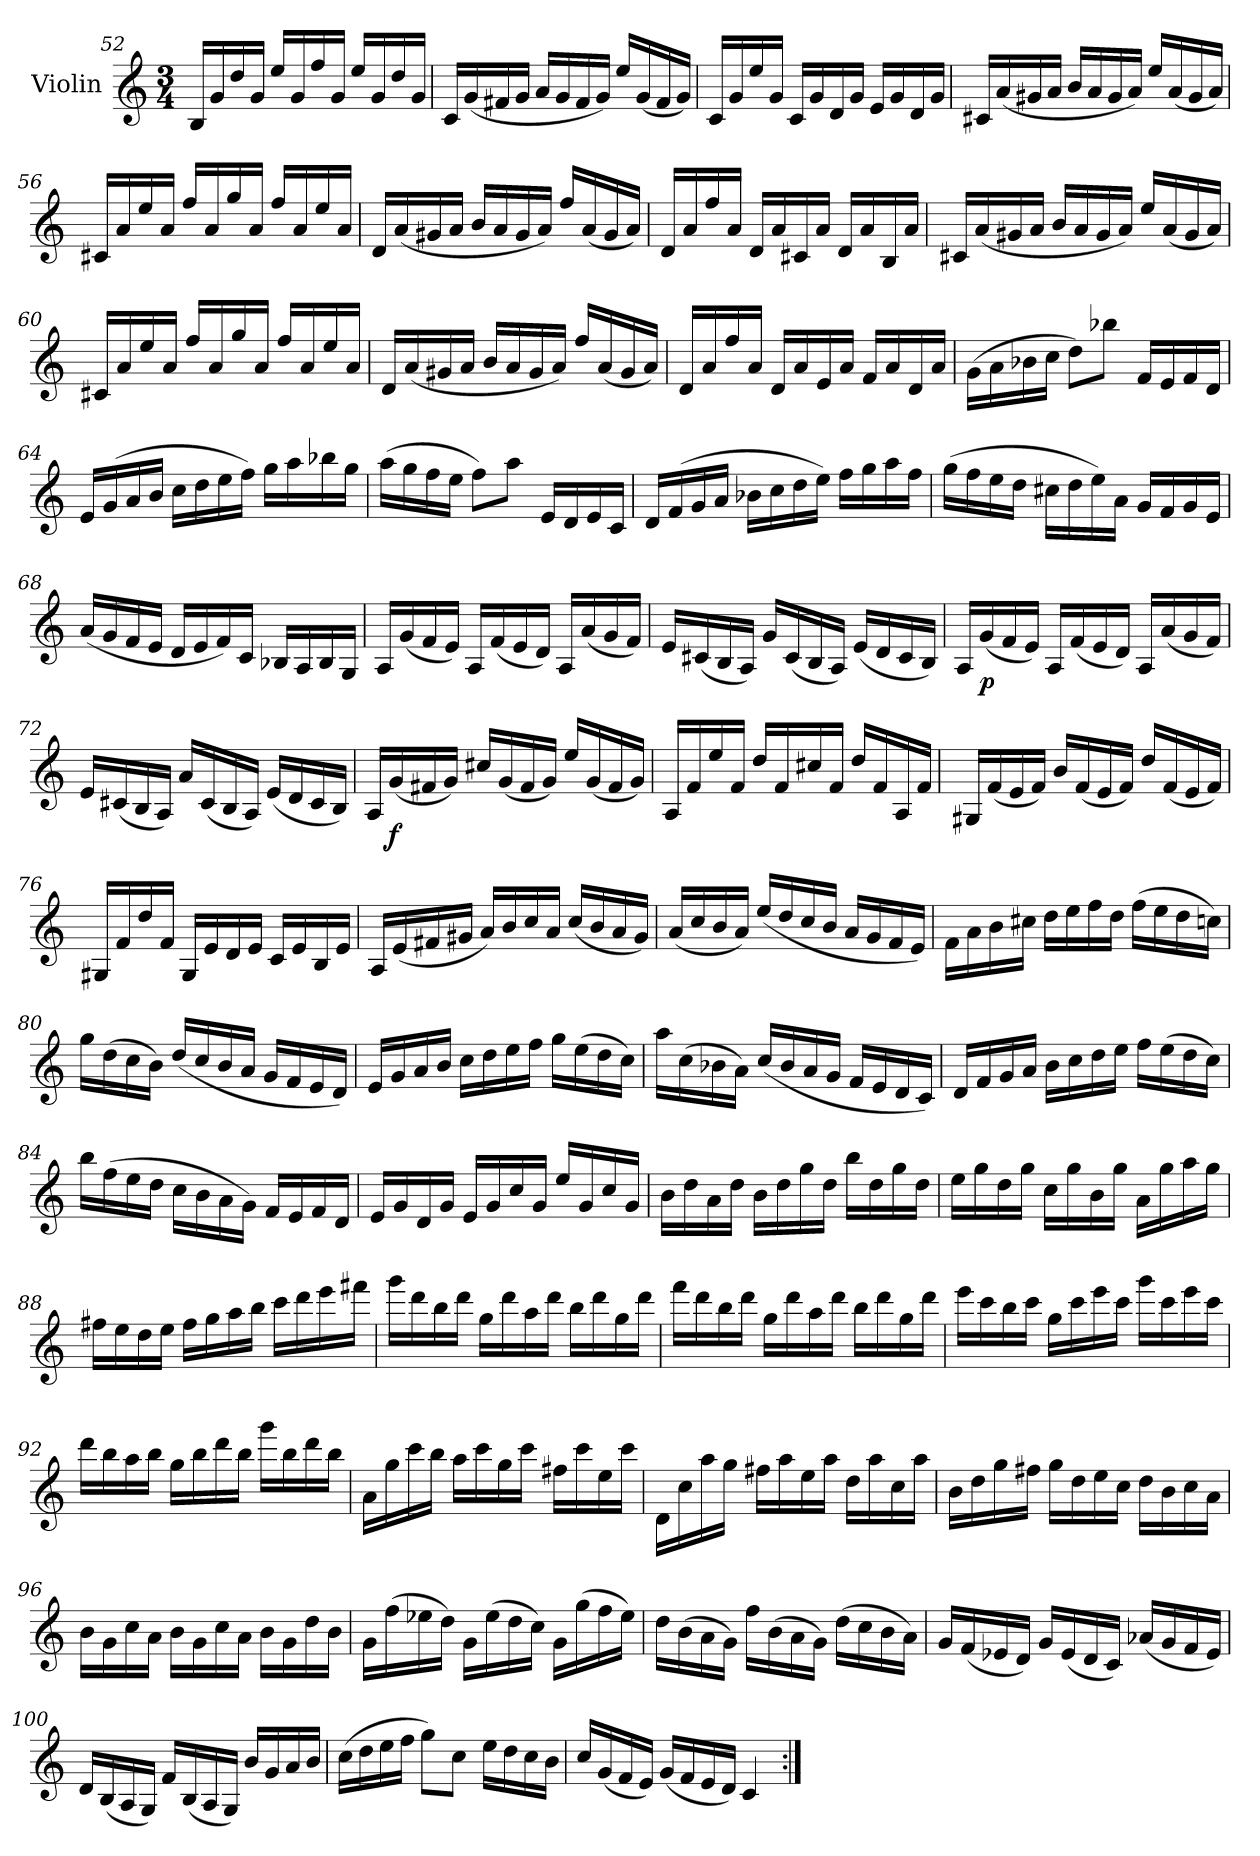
**kern	**dynam
*part1	*part1
*staff1	*staff1
*I"Violin	*
*I'Vln	*
*clefG2	*
*k[]	*
*M3/4	*
=52	=52
16B/LL	.
16g/	.
16dd/	.
16g/JJ	.
16ee/LL	.
16g/	.
16ff/	.
16g/JJ	.
16ee/LL	.
16g/	.
16dd/	.
16g/JJ	.
=53	=53
16c/LL	.
(16g/	.
16f#X/	.
16g/JJ	.
16a/LL	.
16g/	.
16f#/	.
16g/JJ)	.
16ee/LL	.
(16g/	.
16f#/	.
16g/JJ)	.
=54	=54
16c/LL	.
16g/	.
16ee/	.
16g/JJ	.
16c/LL	.
16g/	.
16d/	.
16g/JJ	.
16e/LL	.
16g/	.
16d/	.
16g/JJ	.
=55	=55
16c#X/LL	.
(16a/	.
16g#X/	.
16a/JJ	.
16b/LL	.
16a/	.
16g#/	.
16a/JJ)	.
16ee/LL	.
(16a/	.
16g#/	.
16a/JJ)	.
=56	=56
16c#X/LL	.
16a/	.
16ee/	.
16a/JJ	.
16ff/LL	.
16a/	.
16gg/	.
16a/JJ	.
16ff/LL	.
16a/	.
16ee/	.
16a/JJ	.
=57	=57
16d/LL	.
(16a/	.
16g#X/	.
16a/JJ	.
16b/LL	.
16a/	.
16g#/	.
16a/JJ)	.
16ff/LL	.
(16a/	.
16g#/	.
16a/JJ)	.
=58	=58
16d/LL	.
16a/	.
16ff/	.
16a/JJ	.
16d/LL	.
16a/	.
16c#X/	.
16a/JJ	.
16d/LL	.
16a/	.
16B/	.
16a/JJ	.
=59	=59
16c#X/LL	.
(16a/	.
16g#X/	.
16a/JJ	.
16b/LL	.
16a/	.
16g#/	.
16a/JJ)	.
16ee/LL	.
(16a/	.
16g#/	.
16a/JJ)	.
=60	=60
16c#X/LL	.
16a/	.
16ee/	.
16a/JJ	.
16ff/LL	.
16a/	.
16gg/	.
16a/JJ	.
16ff/LL	.
16a/	.
16ee/	.
16a/JJ	.
=61	=61
16d/LL	.
(16a/	.
16g#X/	.
16a/JJ	.
16b/LL	.
16a/	.
16g#/	.
16a/JJ)	.
16ff/LL	.
(16a/	.
16g#/	.
16a/JJ)	.
=62	=62
16d/LL	.
16a/	.
16ff/	.
16a/JJ	.
16d/LL	.
16a/	.
16e/	.
16a/JJ	.
16f/LL	.
16a/	.
16d/	.
16a/JJ	.
=63	=63
(16g\LL	.
16a\	.
16b-X\	.
16cc\JJ	.
8dd\L)	.
8bb-X\J	.
16f/LL	.
16e/	.
16f/	.
16d/JJ	.
=64	=64
16e/LL	.
(16g/	.
16a/	.
16b/JJ	.
16cc\LL	.
16dd\	.
16ee\	.
16ff\JJ)	.
16gg\LL	.
16aa\	.
16bb-X\	.
16gg\JJ	.
=65	=65
(16aa\LL	.
16gg\	.
16ff\	.
16ee\JJ	.
8ff\L)	.
8aa\J	.
16e/LL	.
16d/	.
16e/	.
16c/JJ	.
=66	=66
16d/LL	.
(16f/	.
16g/	.
16a/JJ	.
16b-X\LL	.
16cc\	.
16dd\	.
16ee\JJ)	.
16ff\LL	.
16gg\	.
16aa\	.
16ff\JJ	.
=67	=67
(16gg\LL	.
16ff\	.
16ee\	.
16dd\JJ	.
16cc#X\LL	.
16dd\	.
16ee\)	.
16a\JJ	.
16g/LL	.
16f/	.
16g/	.
16e/JJ	.
=68	=68
(16a/LL	.
16g/	.
16f/	.
16e/JJ	.
16d/LL	.
16e/	.
16f/)	.
16c/JJ	.
16B-X/LL	.
16A/	.
16B-/	.
16G/JJ	.
=69	=69
16A/LL	.
(16g/	.
16f/	.
16e/JJ)	.
16A/LL	.
(16f/	.
16e/	.
16d/JJ)	.
16A/LL	.
(16a/	.
16g/	.
16f/JJ)	.
=70	=70
16e/LL	.
(16c#X/	.
16B/	.
16A/JJ)	.
16g/LL	.
(16c#/	.
16B/	.
16A/JJ)	.
(16e/LL	.
16d/	.
16c#/	.
16B/JJ)	.
=71	=71
16A/LL	.
(16g/	p
16f/	.
16e/JJ)	.
16A/LL	.
(16f/	.
16e/	.
16d/JJ)	.
16A/LL	.
(16a/	.
16g/	.
16f/JJ)	.
=72	=72
16e/LL	.
(16c#X/	.
16B/	.
16A/JJ)	.
16a/LL	.
(16c#/	.
16B/	.
16A/JJ)	.
(16e/LL	.
16d/	.
16c#/	.
16B/JJ)	.
=73	=73
16A/LL	.
(16g/	f
16f#X/	.
16g/JJ)	.
16cc#X/LL	.
(16g/	.
16f#/	.
16g/JJ)	.
16ee/LL	.
(16g/	.
16f#/	.
16g/JJ)	.
=74	=74
16A/LL	.
16f/	.
16ee/	.
16f/JJ	.
16dd/LL	.
16f/	.
16cc#X/	.
16f/JJ	.
16dd/LL	.
16f/	.
16A/	.
16f/JJ	.
=75	=75
16G#X/LL	.
(16f/	.
16e/	.
16f/JJ)	.
16b/LL	.
(16f/	.
16e/	.
16f/JJ)	.
16dd/LL	.
(16f/	.
16e/	.
16f/JJ)	.
=76	=76
16G#X/LL	.
16f/	.
16dd/	.
16f/JJ	.
16G#/LL	.
16e/	.
16d/	.
16e/JJ	.
16c/LL	.
16e/	.
16B/	.
16e/JJ	.
=77	=77
16A/LL	.
(16e/	.
16f#X/	.
16g#X/JJ	.
16a/LL)	.
16b/	.
16cc/	.
16a/JJ	.
(16cc/LL	.
16b/	.
16a/	.
16g#/JJ)	.
=78	=78
(16a/LL	.
16cc/	.
16b/	.
16a/JJ)	.
(16ee/LL	.
16dd/	.
16cc/	.
16b/JJ	.
16a/LL	.
16g/	.
16f/	.
16e/JJ)	.
=79	=79
16f\LL	.
16a\	.
16b\	.
16cc#X\JJ	.
16dd\LL	.
16ee\	.
16ff\	.
16dd\JJ	.
(16ff\LL	.
16ee\	.
16dd\	.
16ccn\JJ)	.
=80	=80
16gg\LL	.
(16dd\	.
16cc\	.
16b\JJ)	.
(16dd/LL	.
16cc/	.
16b/	.
16a/JJ	.
16g/LL	.
16f/	.
16e/	.
16d/JJ)	.
=81	=81
16e/LL	.
16g/	.
16a/	.
16b/JJ	.
16cc\LL	.
16dd\	.
16ee\	.
16ff\JJ	.
16gg\LL	.
(16ee\	.
16dd\	.
16cc\JJ)	.
=82	=82
16aa\LL	.
(16cc\	.
16b-X\	.
16a\JJ)	.
(16cc/LL	.
16b-/	.
16a/	.
16g/JJ	.
16f/LL	.
16e/	.
16d/	.
16c/JJ)	.
=83	=83
16d/LL	.
16f/	.
16g/	.
16a/JJ	.
16b\LL	.
16cc\	.
16dd\	.
16ee\JJ	.
16ff\LL	.
(16ee\	.
16dd\	.
16cc\JJ)	.
=84	=84
16bb\LL	.
(16ff\	.
16ee\	.
16dd\JJ	.
16cc\LL	.
16b\	.
16a\	.
16g\JJ)	.
16f/LL	.
16e/	.
16f/	.
16d/JJ	.
=85	=85
16e/LL	.
16g/	.
16d/	.
16g/JJ	.
16e/LL	.
16g/	.
16cc/	.
16g/JJ	.
16ee/LL	.
16g/	.
16cc/	.
16g/JJ	.
=86	=86
16b\LL	.
16dd\	.
16a\	.
16dd\JJ	.
16b\LL	.
16dd\	.
16gg\	.
16dd\JJ	.
16bb\LL	.
16dd\	.
16gg\	.
16dd\JJ	.
=87	=87
16ee\LL	.
16gg\	.
16dd\	.
16gg\JJ	.
16cc\LL	.
16gg\	.
16b\	.
16gg\JJ	.
16a\LL	.
16gg\	.
16aa\	.
16gg\JJ	.
=88	=88
16ff#X\LL	.
16ee\	.
16dd\	.
16ee\JJ	.
16ff#\LL	.
16gg\	.
16aa\	.
16bb\JJ	.
16ccc\LL	.
16ddd\	.
16eee\	.
16fff#X\JJ	.
=89	=89
16ggg\LL	.
16ddd\	.
16bb\	.
16ddd\JJ	.
16gg\LL	.
16ddd\	.
16aa\	.
16ddd\JJ	.
16bb\LL	.
16ddd\	.
16gg\	.
16ddd\JJ	.
=90	=90
16fff\LL	.
16ddd\	.
16bb\	.
16ddd\JJ	.
16gg\LL	.
16ddd\	.
16aa\	.
16ddd\JJ	.
16bb\LL	.
16ddd\	.
16gg\	.
16ddd\JJ	.
=91	=91
16eee\LL	.
16ccc\	.
16bb\	.
16ccc\JJ	.
16gg\LL	.
16ccc\	.
16eee\	.
16ccc\JJ	.
16ggg\LL	.
16ccc\	.
16eee\	.
16ccc\JJ	.
=92	=92
16ddd\LL	.
16bb\	.
16aa\	.
16bb\JJ	.
16gg\LL	.
16bb\	.
16ddd\	.
16bb\JJ	.
16ggg\LL	.
16bb\	.
16ddd\	.
16bb\JJ	.
=93	=93
16a\LL	.
16gg\	.
16ccc\	.
16bb\JJ	.
16aa\LL	.
16ccc\	.
16gg\	.
16ccc\JJ	.
16ff#X\LL	.
16ccc\	.
16ee\	.
16ccc\JJ	.
=94	=94
16d\LL	.
16cc\	.
16aa\	.
16gg\JJ	.
16ff#X\LL	.
16aa\	.
16ee\	.
16aa\JJ	.
16dd\LL	.
16aa\	.
16cc\	.
16aa\JJ	.
=95	=95
16b\LL	.
16dd\	.
16gg\	.
16ff#X\JJ	.
16gg\LL	.
16dd\	.
16ee\	.
16cc\JJ	.
16dd\LL	.
16b\	.
16cc\	.
16a\JJ	.
=96	=96
16b\LL	.
16g\	.
16cc\	.
16a\JJ	.
16b\LL	.
16g\	.
16cc\	.
16a\JJ	.
16b\LL	.
16g\	.
16dd\	.
16b\JJ	.
=97	=97
16g\LL	.
(16ff\	.
16ee-X\	.
16dd\JJ)	.
16g\LL	.
(16ee-\	.
16dd\	.
16cc\JJ)	.
16g\LL	.
(16gg\	.
16ff\	.
16ee-\JJ)	.
=98	=98
16dd\LL	.
(16b\	.
16a\	.
16g\JJ)	.
16ff\LL	.
(16b\	.
16a\	.
16g\JJ)	.
(16dd\LL	.
16cc\	.
16b\	.
16a\JJ)	.
=99	=99
16g/LL	.
(16f/	.
16e-X/	.
16d/JJ)	.
16g/LL	.
(16e-/	.
16d/	.
16c/JJ)	.
(16a-X/LL	.
16g/	.
16f/	.
16e-/JJ)	.
=100	=100
16d/LL	.
(16B/	.
16A/	.
16G/JJ)	.
16f/LL	.
(16B/	.
16A/	.
16G/JJ)	.
16b/LL	.
16g/	.
16a/	.
16b/JJ	.
=101	=101
(16cc\LL	.
16dd\	.
16ee\	.
16ff\JJ	.
8gg\L)	.
8cc\J	.
16ee\LL	.
16dd\	.
16cc\	.
16b\JJ	.
=102	=102
16cc/LL	.
(16g/	.
16f/	.
16e/JJ)	.
(16g/LL	.
16f/	.
16e/	.
16d/JJ)	.
4c/	.
=:|!	=:|!
*-	*-
